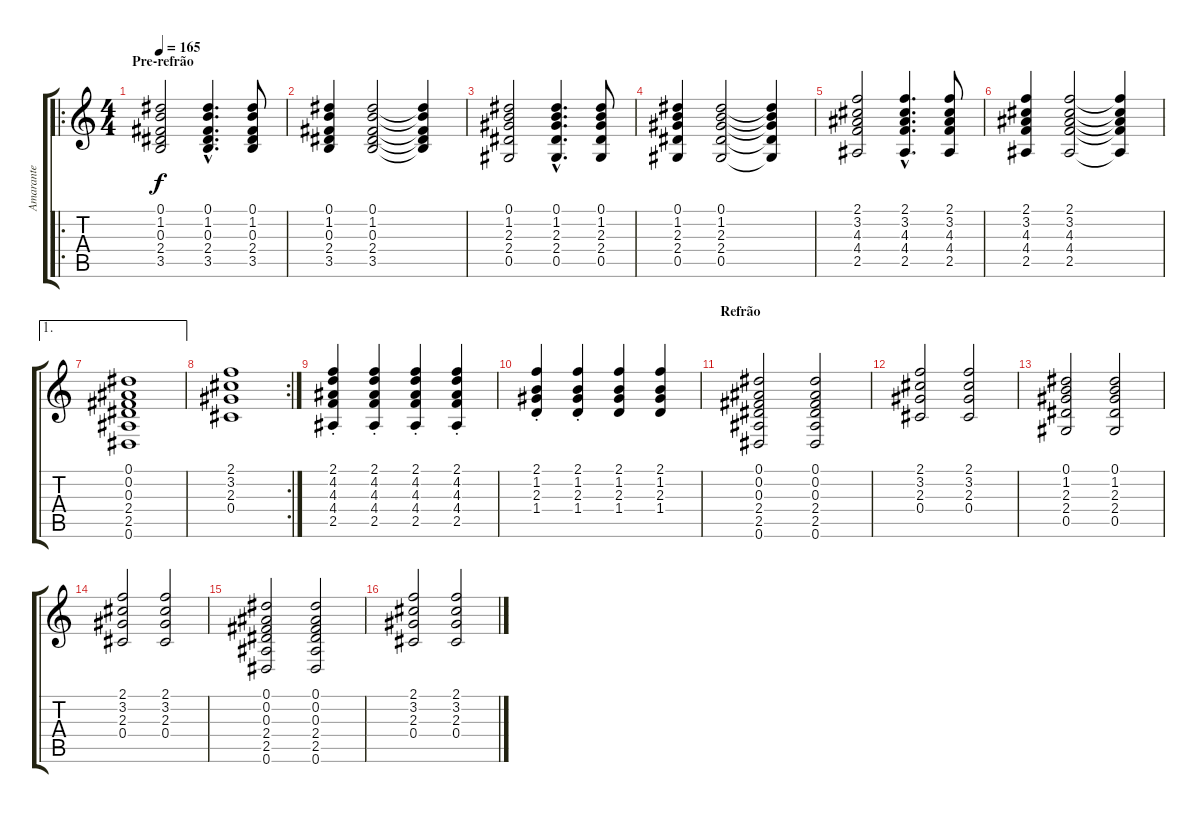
\track ("Amarante" "Amarante") {instrument overdrivenguitar}
\staff {score tabs}
\tuning (Eb4 Bb3 Gb3 Db3 Ab2 Eb2) {hide}
\ro
\ts (4 4)
\section ("" "Pre-refrão")
\tempo 165
\clef g2
\ks c
(0.1 1.2 0.3 2.4 3.5).2{dy f volume 4} (0.1{hac} 1.2{hac} 0.3{hac} 2.4{hac} 3.5{hac}).4{d} (0.1 1.2 0.3 2.4 3.5).8 |
(0.1 1.2 0.3 2.4 3.5).4 (0.1 1.2 0.3 2.4 3.5).2 (0.1{t} 1.2{t} 0.3{t} 2.4{t} 3.5{t}).4 |
(0.1 1.2 2.3 2.4 0.5).2 (0.1{hac} 1.2{hac} 2.3{hac} 2.4{hac} 0.5{hac}).4{d} (0.1 1.2 2.3 2.4 0.5).8 |
(0.1 1.2 2.3 2.4 0.5).4 (0.1 1.2 2.3 2.4 0.5).2 (0.1{t} 1.2{t} 2.3{t} 2.4{t} 0.5{t}).4 |
(2.1 3.2 4.3 4.4 2.5).2 (2.1{hac} 3.2{hac} 4.3{hac} 4.4{hac} 2.5{hac}).4{d} (2.1 3.2 4.3 4.4 2.5).8 |
(2.1 3.2 4.3 4.4 2.5).4 (2.1 3.2 4.3 4.4 2.5).2 (2.1{t} 3.2{t} 4.3{t} 4.4{t} 2.5{t}).4 |
\ae 1
(0.1 0.2 0.3 2.4 2.5 0.6).1 |
\rc 2
(2.1 3.2 2.3 0.4).1 |
(2.1 4.2 4.3 4.4 2.5{st}).4 (2.1 4.2 4.3 4.4 2.5{st}).4 (2.1 4.2 4.3 4.4 2.5{st}).4 (2.1 4.2 4.3 4.4 2.5{st}).4 |
(2.1 1.2 2.3 1.4{st}).4 (2.1 1.2 2.3{st} 1.4{st}).4 (2.1 1.2 2.3 1.4).4 (2.1 1.2 2.3 1.4).4 |
\section ("" "Refrão")
(0.1 0.2 0.3 2.4 2.5 0.6).2 (0.1 0.2 0.3 2.4 2.5 0.6).2 |
(2.1 3.2 2.3 0.4).2 (2.1 3.2 2.3 0.4).2 |
(0.1 1.2 2.3 2.4 0.5).2 (0.1 1.2 2.3 2.4 0.5).2 |
(2.1 3.2 2.3 0.4).2 (2.1 3.2 2.3 0.4).2 |
(0.1 0.2 0.3 2.4 2.5 0.6).2 (0.1 0.2 0.3 2.4 2.5 0.6).2 |
(2.1 3.2 2.3 0.4).2 (2.1 3.2 2.3 0.4).2
